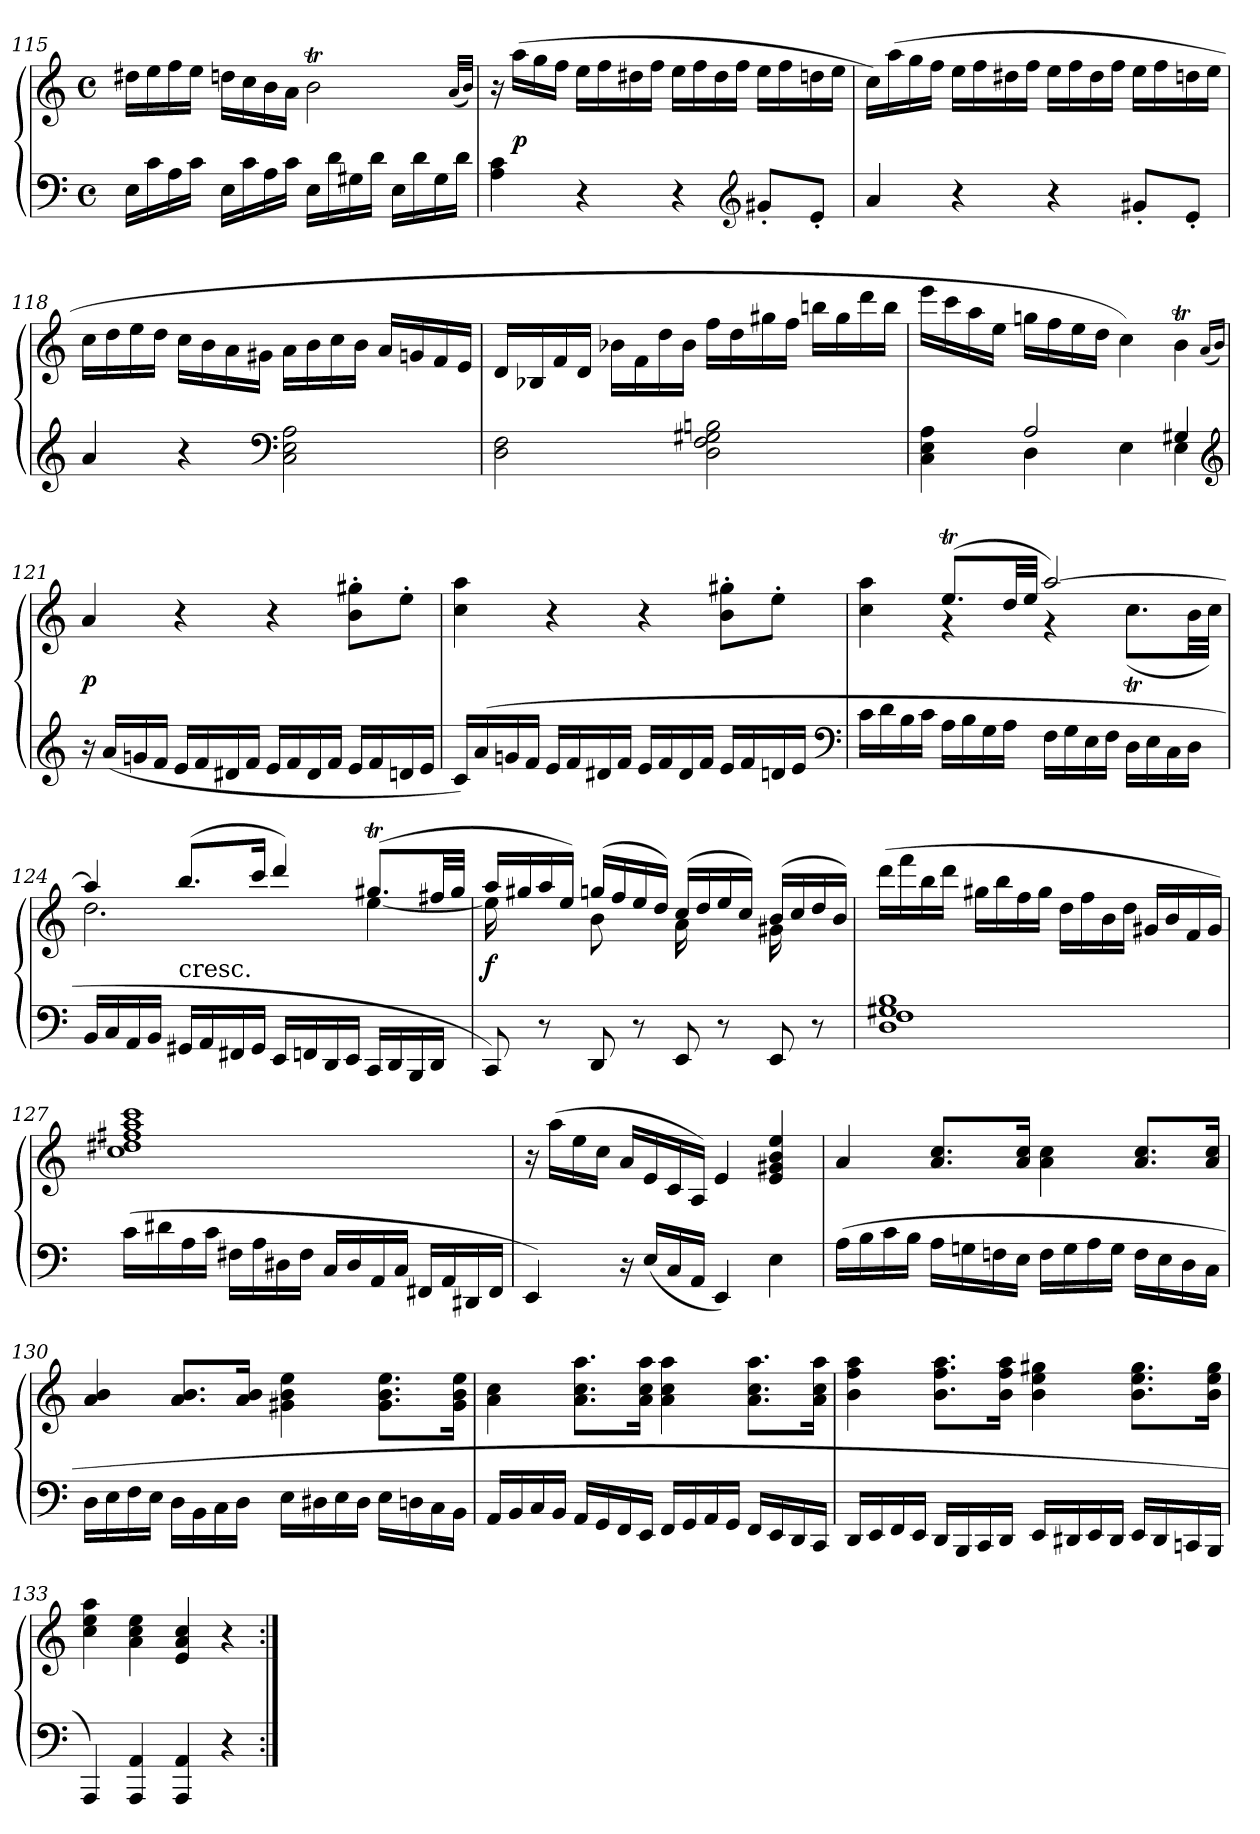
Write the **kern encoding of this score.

**kern	**kern	**dynam
*part1	*part1	*part1
*staff2	*staff1	*staff1/2
*clefF4	*clefG2	*
*k[]	*k[]	*
*a:	*a:	*
*M4/4	*M4/4	*
*met(c)	*met(c)	*
=115	=115	=115
16ELL	16dd#XLL	.
16c	16ee	.
16A	16ff	.
16cJJ	16eeJJ	.
16ELL	16ddnLL	.
16c	16cc	.
16A	16b	.
16cJJ	16aJJ	.
16ELL	2bt	.
16d	.	.
16G#X	.	.
16dJJ	.	.
16ELL	.	.
16d	.	.
16G#	.	.
16dJJ	.	.
.	(32qaTTTLLL	.
.	32qbJJJ)	.
=116	=116	=116
4A 4c	16r	.
.	(16aaLL	p
.	16gg	.
.	16ffJJ	.
4r	16eeLL	.
.	16ff	.
.	16dd#X	.
.	16ffJJ	.
4r	16eeLL	.
.	16ff	.
.	16dd#	.
.	16ffJJ	.
*clefG2	*	*
8g#X'L	16eeLL	.
.	16ff	.
8e'J	16ddn	.
.	16eeJJ	.
=117	=117	=117
4a	16ccLL)	.
.	(16aa	.
.	16gg	.
.	16ffJJ	.
4r	16eeLL	.
.	16ff	.
.	16dd#X	.
.	16ffJJ	.
4r	16eeLL	.
.	16ff	.
.	16dd#	.
.	16ffJJ	.
8g#X'L	16eeLL	.
.	16ff	.
8e'J	16ddn	.
.	16eeJJ	.
=118	=118	=118
4a	16ccLL	.
.	16dd	.
.	16ee	.
.	16ddJJ	.
4r	16cc\LL	.
.	16b\	.
.	16a\	.
.	16g#X\JJ	.
*clefF4	*	*
2C 2E 2A	16aLL	.
.	16b	.
.	16cc	.
.	16bJJ	.
.	16aLL	.
.	16gn	.
.	16f	.
.	16eJJ	.
=119	=119	=119
2D 2F	16dLL	.
.	16B-X	.
.	16f	.
.	16dJJ	.
.	16b-X\LL	.
.	16f\	.
.	16dd\	.
.	16b-\JJ	.
2D 2F 2G#X 2Bn	16ffLL	.
.	16dd	.
.	16gg#X	.
.	16ffJJ	.
.	16bbnLL	.
.	16gg#	.
.	16ddd	.
.	16bbJJ	.
=120	=120	=120
*^	*	*
4ryy	4C 4E 4A	16eeeLL	.
.	.	16ccc	.
.	.	16aa	.
.	.	16eeJJ	.
2A	4D	16ggnLL	.
.	.	16ff	.
.	.	16ee	.
.	.	16ddJJ	.
.	4E	4cc)	.
4G#X	4E	4bt	.
*v	*v	*	*
*clefG2	*	*
.	(16qaLL	.
.	16qbJJ)	.
=121	=121	=121
16r	4a	p
(16aLL	.	.
16gn	.	.
16fJJ	.	.
16eLL	4r	.
16f	.	.
16d#X	.	.
16fJJ	.	.
16eLL	4r	.
16f	.	.
16d#	.	.
16fJJ	.	.
16eLL	8b' 8gg#X'L	.
16f	.	.
16dn	8ee'J	.
16eJJ	.	.
=122	=122	=122
16cLL)	4cc 4aa	.
(>16a	.	.
16gn	.	.
16fJJ	.	.
16eLL	4r	.
16f	.	.
16d#X	.	.
16fJJ	.	.
16eLL	4r	.
16f	.	.
16d#	.	.
16fJJ	.	.
16eLL	8b' 8gg#X'L	.
16f	.	.
16dn	8ee'J	.
16eJJ	.	.
*clefF4	*	*
=123	=123	=123
*	*^	*
16cLL	4ryy	4cc 4aa	.
16d	.	.	.
16B	.	.	.
16cJJ	.	.	.
16ALL	(8.eetL	4rg	.
16B	.	.	.
16G	.	.	.
16AJJ	32ddLL	.	.
.	32eeJJJ	.	.
16FLL	[2aa)	4r	.
16G	.	.	.
16E	.	.	.
16FJJ	.	.	.
16DLL	.	(8.ccTL	.
16E	.	.	.
16C	.	.	.
16DJJ	.	32bLL	.
.	.	32ccJJJ)	.
=124	=124	=124	=124
16BBLL	4aa]	2.dd	.
16C	.	.	.
16AA	.	.	.
16BBJJ	.	.	.
!	!LO:TX:c:t=cresc.	!	!
16GG#XLL	(8.bbL	.	.
16AA	.	.	.
16FF#X	.	.	.
16GG#JJ	16cccJk	.	.
16EELL	4ddd)	.	.
16FFn	.	.	.
16DD	.	.	.
16EEJJ	.	.	.
16CCLL	(8.gg#XtL	[4ee	.
16DD	.	.	.
16BBB	.	.	.
16DDJJ	32ff#XLL	.	.
.	32gg#JJJ	.	.
=125	=125	=125	=125
8CC)	16aaLL	16ee]	f
.	16gg#X	8.ryy	.
8r	16aa	.	.
.	16eeJJ)	.	.
8DD	(16ggnLL	8b	.
.	16ff	.	.
8r	16ee	8ryy	.
.	16ddJJ)	.	.
8EE	(16ccLL	16a	.
.	16dd	8.ryy	.
8r	16ee	.	.
.	16ccJJ)	.	.
8EE	(16bLL	16g#X	.
.	16cc	8.ryy	.
8r	16dd	.	.
.	16bJJ)	.	.
*	*v	*v	*
=126	=126	=126
*^	*	*
1D 1G#X 1B	1F	(16dddLL	.
.	.	16fff	.
.	.	16bb	.
.	.	16dddJJ	.
.	.	16gg#XLL	.
.	.	16bb	.
.	.	16ff	.
.	.	16gg#JJ	.
.	.	16ddLL	.
.	.	16ff	.
.	.	16b	.
.	.	16ddJJ	.
.	.	16g#XLL	.
.	.	16b	.
.	.	16f	.
.	.	16g#JJ)	.
*v	*v	*	*
=127	=127	=127
(16cLL	1cc 1dd#X 1ff#X 1aa 1ccc	.
16d#X	.	.
16A	.	.
16cJJ	.	.
16F#XLL	.	.
16A	.	.
16D#X	.	.
16F#JJ	.	.
16CLL	.	.
16D#	.	.
16AA	.	.
16CJJ	.	.
16FF#XLL	.	.
16AA	.	.
16DD#X	.	.
16FF#JJ	.	.
=128	=128	=128
4EE)	16r	.
.	(16aaLL	.
.	16ee	.
.	16ccJJ	.
16r	16aLL	.
(16ELL	16e	.
16C	16c	.
16AAJJ	16AJJ)	.
4EE)	4e	.
4E	4e 4g#X 4b 4ee	.
=129	=129	=129
(>16ALL	4a	.
16B	.	.
16c	.	.
16BJJ	.	.
16ALL	8.a/ 8.cc/L	.
16Gn	.	.
16Fn	.	.
16EJJ	16a/ 16cc/Jk	.
16FLL	4a 4cc	.
16G	.	.
16A	.	.
16GJJ	.	.
16FLL	8.a/ 8.cc/L	.
16E	.	.
16D	.	.
16CJJ	16a/ 16cc/Jk	.
=130	=130	=130
16DLL	4a 4b	.
16E	.	.
16F	.	.
16EJJ	.	.
16D\LL	8.a 8.bL	.
16BB\	.	.
16C\	.	.
16D\JJ	16a 16bJk	.
16ELL	4g#X 4b 4ee	.
16D#X	.	.
16E	.	.
16D#JJ	.	.
16E\LL	8.g# 8.b 8.eeL	.
16Dn\	.	.
16C\	.	.
16BB\JJ	16g# 16b 16eeJk	.
=131	=131	=131
16AALL	4a 4cc	.
16BB	.	.
16C	.	.
16BBJJ	.	.
16AALL	8.a 8.cc 8.aaL	.
16GG	.	.
16FF	.	.
16EEJJ	16a 16cc 16aaJk	.
16FFLL	4a 4cc 4aa	.
16GG	.	.
16AA	.	.
16GGJJ	.	.
16FFLL	8.a 8.cc 8.aaL	.
16EE	.	.
16DD	.	.
16CCJJ	16a 16cc 16aaJk	.
=132	=132	=132
16DDLL	4b 4ff 4aa	.
16EE	.	.
16FF	.	.
16EEJJ	.	.
16DDLL	8.b 8.ff 8.aaL	.
16BBB	.	.
16CC	.	.
16DDJJ	16b 16ff 16aaJk	.
16EELL	4b 4ee 4gg#X	.
16DD#X	.	.
16EE	.	.
16DD#JJ	.	.
16EELL	8.b 8.ee 8.gg#L	.
16DD#	.	.
16CCn	.	.
16BBBJJ	16b 16ee 16gg#Jk	.
=133	=133	=133
4AAA)	4cc 4ee 4aa	.
4AAA 4AA	4a 4cc 4ee	.
4AAA 4AA	4e 4a 4cc	.
4r	4r	.
=:|!	=:|!	=:|!
*-	*-	*-
